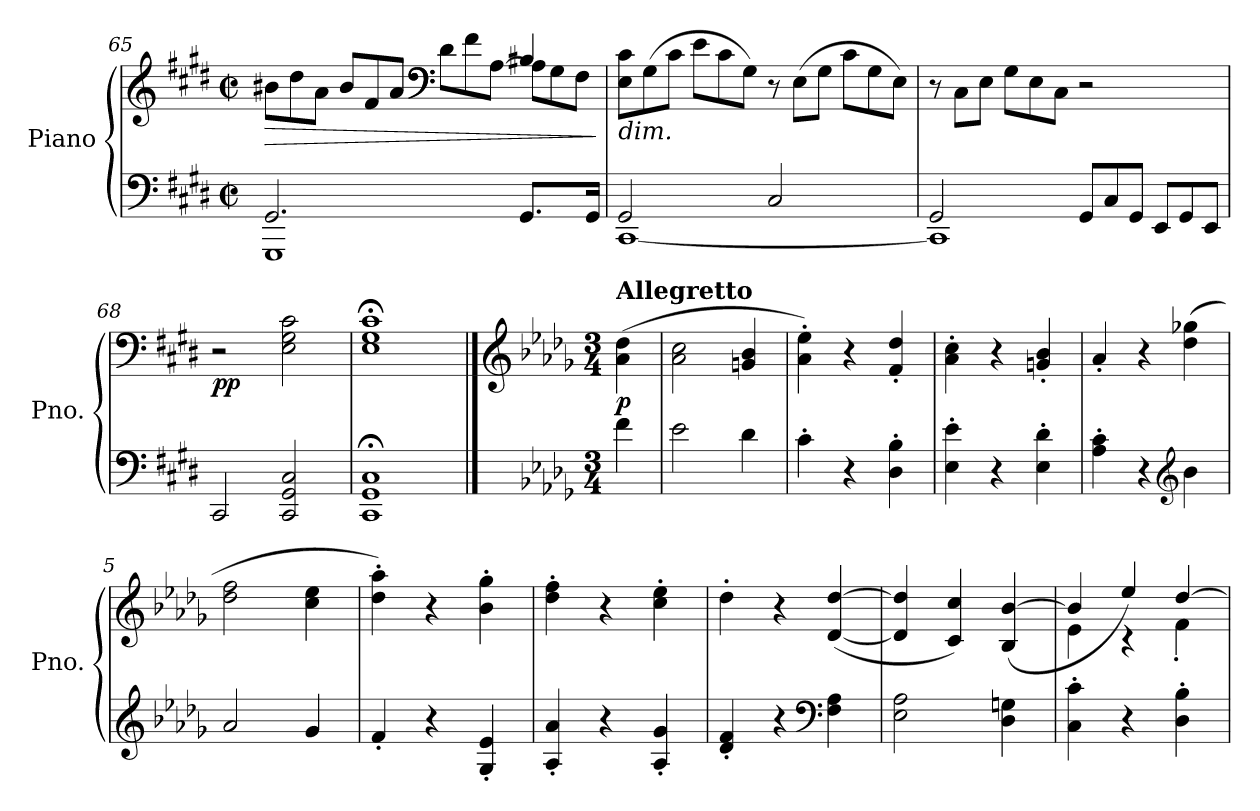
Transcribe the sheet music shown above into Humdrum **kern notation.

**kern	**kern	**dynam
*part1	*part1	*part1
*staff2	*staff1	*staff1/2
*I"Piano	*	*
*I'Pno.	*	*
!!LO:PB:g=z
*clefF4	*clefG2	*
*k[f#c#g#d#]	*k[f#c#g#d#]	*
*M2/2	*M2/2	*
*met(c|)	*met(c|)	*
=65	=65	=65
*^	*	*
!	!	!	!LO:HP:b
*	*	*^	*
*	*	*	*Xtuplet	*
2.GG#/	1GGG#	4ryy	12b#X\L	>
.	.	.	12dd#\	.
.	.	.	12a\J	.
.	.	4ryy	12b#/L	.
.	.	.	12f#/	.
.	.	.	12a/J	.
*	*	*clefF4	*	*
.	.	4ryy	12d#\L	.
.	.	.	12f#\	.
.	.	.	[12A\J	.
8.GG#/L	.	4B#X/	12A\L]	.
.	.	.	12G#\	.
.	.	.	12F#\J	.
16GG#/Jk	.	.	.	.
*v	*v	*	*	*
*	*v	*v	*
.	.	]
=66	=66	=66
*^	*	*
!	!	!LO:TX:b:i:t=dim.	!
2GG#/	[1CC#	12E\ 12c#\L	.
.	.	(>12G#\	.
.	.	12c#\J	.
.	.	12e\L	.
.	.	12c#\	.
.	.	12G#\J)	.
2C#/	.	12r	.
.	.	(>12E\L	.
.	.	12G#\J	.
.	.	12c#\L	.
.	.	12G#\	.
.	.	12E\J)	.
=67	=67	=67	=67
2GG#/	1CC#]	12r	.
.	.	(>12C#\L	.
.	.	12E\J	.
.	.	12G#\L	.
.	.	12E\	.
.	.	12C#\J	.
*Xtuplet	*	*	*
12GG#/L	.	2r	.
12C#/	.	.	.
12GG#/J	.	.	.
12EE/L	.	.	.
12GG#/	.	.	.
12EE/J	.	.	.
*v	*v	*	*
=68	=68	=68
!	!	!LO:DY:b
2CC#/)	2r	pp
2CC#/ 2GG#/ 2C#/	2E\ 2G#\ 2c#\	.
=69	=69	=69
1CC#;< 1GG#;< 1C#;<	1E;< 1G#;< 1c#;<	.
!!LO:LB:g=z
==	==	==
*	*clefG2	*
*k[b-e-a-d-g-]	*k[b-e-a-d-g-]	*
*M3/4	*M3/4	*
!	!LO:TX:a:B:t=Allegretto	!
!	!	!LO:DY:b
4f\	(>4a-\ 4dd-\	p
=1	=1	=1
2e-\	2a-\ 2cc\	.
4d-\	4gn/ 4b-/	.
=2	=2	=2
4c'\	4a-\' 4ee-\')	.
4r	4r	.
4D-\' 4B-\'	4f/' 4dd-/'	.
=3	=3	=3
4E-\' 4e-\'	4a-\' 4cc\'	.
4r	4r	.
4E-\' 4d-\'	4gn/' 4b-/'	.
=4	=4	=4
4A-\' 4c\'	4a-'/	.
4r	4r	.
*clefG2	*	*
4b-\	(>4dd-\ 4gg-X\	.
=5	=5	=5
2a-/	2dd-\ 2ff\	.
4g-/	4cc\ 4ee-\	.
=6	=6	=6
4f'/	4dd-\' 4aa-\')	.
4r	4r	.
4G-/' 4e-/'	4b-\' 4gg-\'	.
=7	=7	=7
4A-/' 4a-/'	4dd-\' 4ff\'	.
4r	4r	.
4A-/' 4g-/'	4cc\' 4ee-\'	.
=8	=8	=8
4d-/' 4f/'	4dd-'\	.
4r	4r	.
*clefF4	*	*
4F\ 4A-\	(<[4d-/ [4dd-/	.
=9	=9	=9
2E-\ 2A-\	4d-/] 4dd-/]	.
.	4c/ 4cc/)	.
4D-\ 4Gn\	(>4B-/ [4b-/	.
!!LO:LB:g=z
=10	=10	=10
*	*^	*
4C\' 4c\'	4b-/]	4e-\	.
4r	4ee-/)	4r	.
4D-\' 4B-\'	[4dd-/	4f'\	.
*	*v	*v	*
=	=	=
*-	*-	*-
